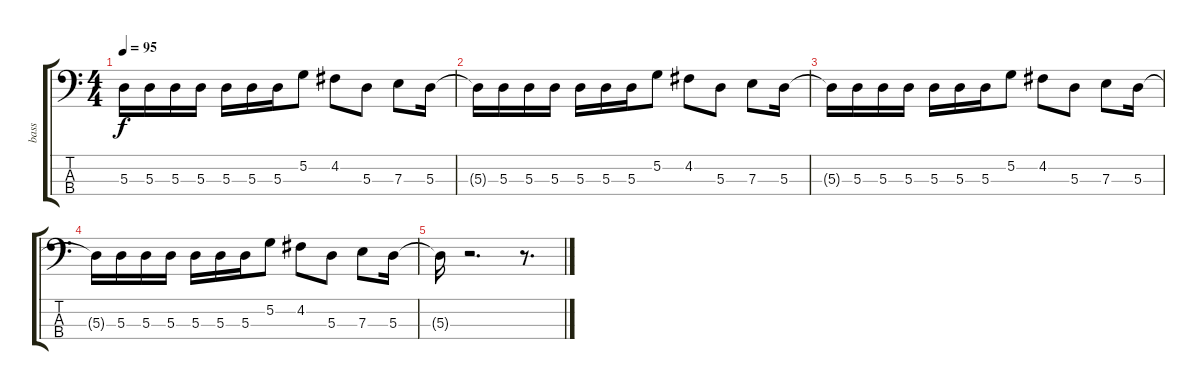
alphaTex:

\track ("bass" "bass") {instrument electricbasspick}
\staff {score tabs}
\tuning (G2 D2 A1 E1) {hide}
\ts (4 4)
\tempo 95
\clef f4
\ks c
5.3.16{dy f} 5.3.16 5.3.16 5.3.16 5.3.16 5.3.16 5.3.16 5.2.8 4.2.8 5.3.8 7.3.8 5.3.16 |
5.3{t}.16 5.3.16 5.3.16 5.3.16 5.3.16 5.3.16 5.3.16 5.2.8 4.2.8 5.3.8 7.3.8 5.3.16 |
5.3{t}.16 5.3.16 5.3.16 5.3.16 5.3.16 5.3.16 5.3.16 5.2.8 4.2.8 5.3.8 7.3.8 5.3.16 |
5.3{t}.16 5.3.16 5.3.16 5.3.16 5.3.16 5.3.16 5.3.16 5.2.8 4.2.8 5.3.8 7.3.8 5.3.16 |
5.3{t}.16 r.2{d} r.8{d}
